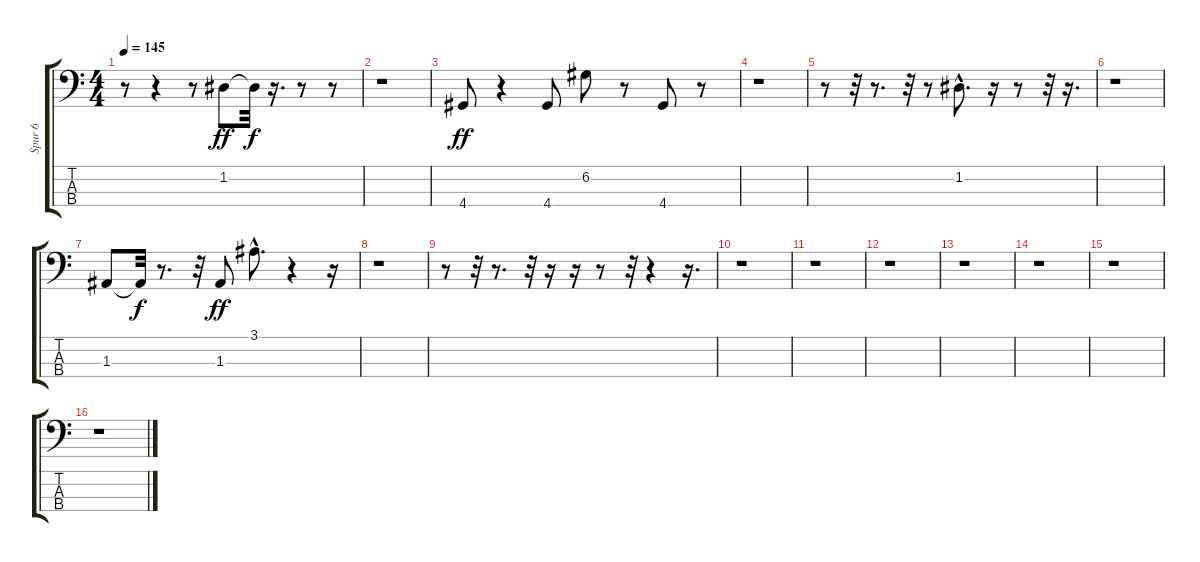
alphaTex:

\track ("Spur 6" "Spur 6") {instrument electricbassfinger}
\staff {score tabs}
\tuning (G2 D2 A1 E1) {hide}
\ts (4 4)
\tempo 145
\clef f4
\ks c
r.8{dy ff} r.4 r.8 1.2.8 1.2{t}.32{dy f} r.16{d} r.8 r.8 |
r.1 |
4.4.8{dy ff} r.4 4.4.8 6.2.8 r.8 4.4.8 r.8 |
r.1 |
r.8 r.32 r.8{d} r.32 r.8 1.2{hac}.8{d} r.16 r.8 r.32 r.16{d} |
r.1 |
1.3.8 1.3{t}.32{dy f} r.8{d} r.32 1.3.8{dy ff} 3.1{hac}.8{d} r.4 r.16 |
r.1 |
r.8 r.32 r.8{d} r.32 r.16 r.16 r.8 r.32 r.4 r.16{d} |
r.1 |
r.1 |
r.1 |
r.1 |
r.1 |
r.1 |
r.1
